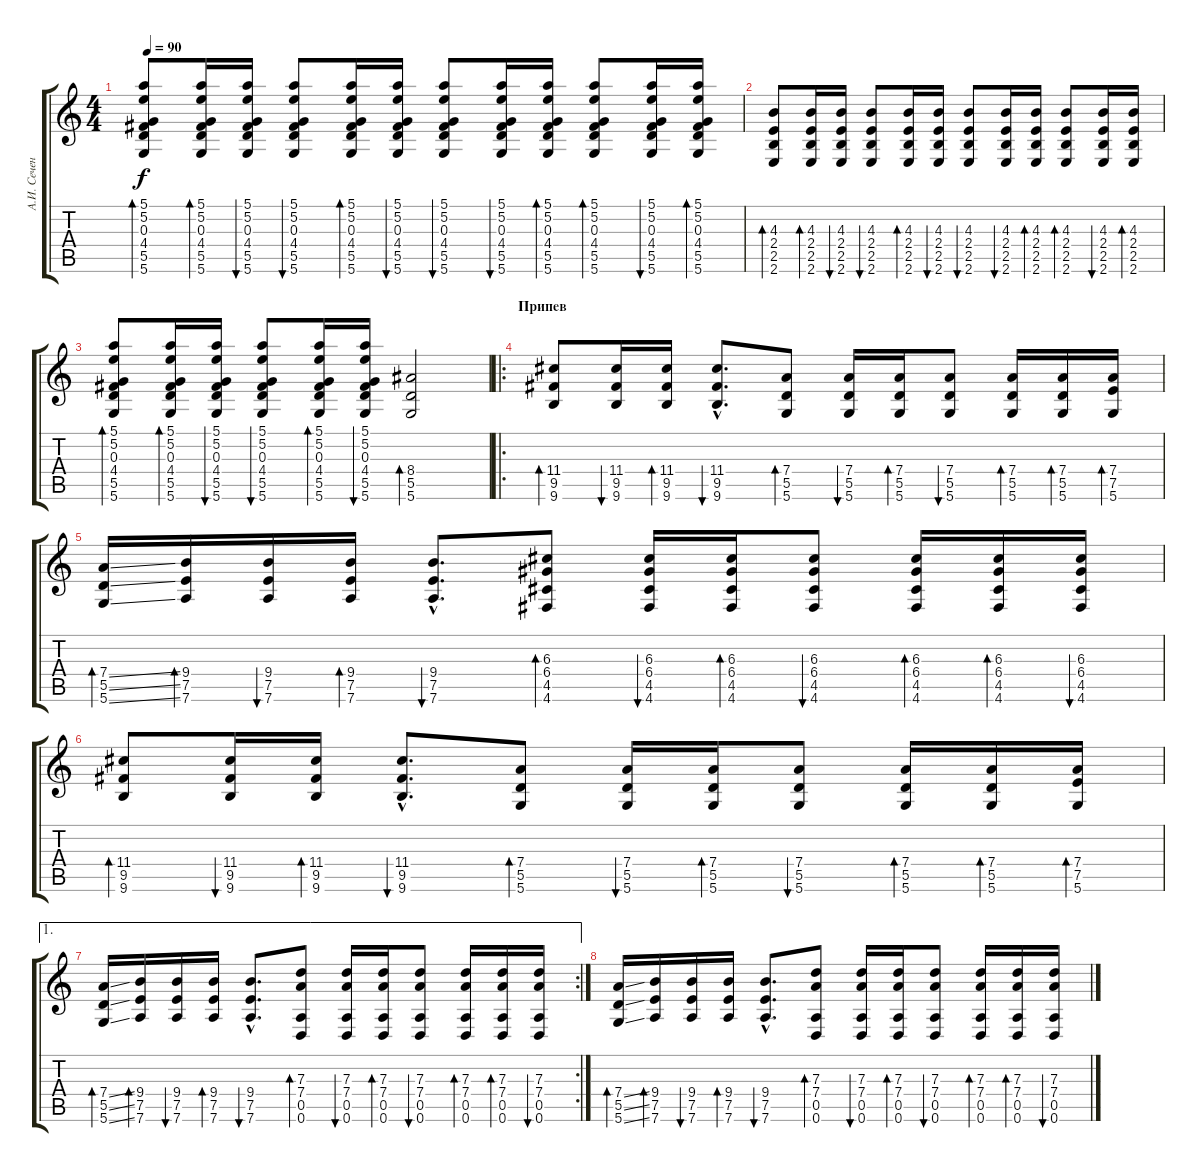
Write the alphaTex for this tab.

\track ("А.И. Сеченых" "А.И. Сечен") {instrument acousticguitarsteel}
\staff {score tabs}
\tuning (E4 B3 G3 D3 A2 D2) {hide}
\ts (4 4)
\tempo 90
\clef g2
\ks c
(5.1 5.2 0.3 4.4 5.5 5.6).8{bd 60 dy f} (5.1 5.2 0.3 4.4 5.5 5.6).16{bd 60} (5.1 5.2 0.3 4.4 5.5 5.6).16{bu 60} (5.1 5.2 0.3 4.4 5.5 5.6).8{bu 60} (5.1 5.2 0.3 4.4 5.5 5.6).16{bd 60} (5.1 5.2 0.3 4.4 5.5 5.6).16{bu 60} (5.1 5.2 0.3 4.4 5.5 5.6).8{bu 60} (5.1 5.2 0.3 4.4 5.5 5.6).16{bu 60} (5.1 5.2 0.3 4.4 5.5 5.6).16{bd 60} (5.1 5.2 0.3 4.4 5.5 5.6).8{bd 60} (5.1 5.2 0.3 4.4 5.5 5.6).16{bu 60} (5.1 5.2 0.3 4.4 5.5 5.6).16{bd 60} |
(4.3 2.4 2.5 2.6).8{bd 60} (4.3 2.4 2.5 2.6).16{bd 60} (4.3 2.4 2.5 2.6).16{bu 60} (4.3 2.4 2.5 2.6).8{bu 60} (4.3 2.4 2.5 2.6).16{bd 60} (4.3 2.4 2.5 2.6).16{bu 60} (4.3 2.4 2.5 2.6).8{bu 60} (4.3 2.4 2.5 2.6).16{bu 60} (4.3 2.4 2.5 2.6).16{bd 60} (4.3 2.4 2.5 2.6).8{bd 60} (4.3 2.4 2.5 2.6).16{bu 60} (4.3 2.4 2.5 2.6).16{bd 60} |
(5.1 5.2 0.3 4.4 5.5 5.6).8{bd 60} (5.1 5.2 0.3 4.4 5.5 5.6).16{bd 60} (5.1 5.2 0.3 4.4 5.5 5.6).16{bu 60} (5.1 5.2 0.3 4.4 5.5 5.6).8{bu 60} (5.1 5.2 0.3 4.4 5.5 5.6).16{bd 60} (5.1 5.2 0.3 4.4 5.5 5.6).16{bu 60} (8.4 5.5 5.6).2{bd 60} |
\ro
\section ("" "Припев")
(11.4 9.5 9.6).8{bd 60} (11.4 9.5 9.6).16{bu 60} (11.4 9.5 9.6).16{bd 60} (11.4{hac} 9.5{hac} 9.6{hac}).8{d bu 60} (7.4 5.5 5.6).8{bd 60} (7.4 5.5 5.6).16{bu 60} (7.4 5.5 5.6).16{bd 60} (7.4 5.5 5.6).8{bu 60} (7.4 5.5 5.6).16{bd 60} (7.4 5.5 5.6).16{bd 60} (7.4 7.5 5.6).16{bd 60} |
(7.4{ss} 5.5{ss} 5.6{ss}).16{bd 60} (9.4 7.5 7.6).16{bd 60} (9.4 7.5 7.6).16{bu 60} (9.4 7.5 7.6).16{bd 60} (9.4{hac} 7.5{hac} 7.6{hac}).8{d bu 60} (6.3 6.4 4.5 4.6).8{bd 60} (6.3 6.4 4.5 4.6).16{bu 60} (6.3 6.4 4.5 4.6).16{bd 60} (6.3 6.4 4.5 4.6).8{bu 60} (6.3 6.4 4.5 4.6).16{bd 60} (6.3 6.4 4.5 4.6).16{bd 60} (6.3 6.4 4.5 4.6).16{bu 60} |
(11.4 9.5 9.6).8{bd 60} (11.4 9.5 9.6).16{bu 60} (11.4 9.5 9.6).16{bd 60} (11.4{hac} 9.5{hac} 9.6{hac}).8{d bu 60} (7.4 5.5 5.6).8{bd 60} (7.4 5.5 5.6).16{bu 60} (7.4 5.5 5.6).16{bd 60} (7.4 5.5 5.6).8{bu 60} (7.4 5.5 5.6).16{bd 60} (7.4 5.5 5.6).16{bd 60} (7.4 7.5 5.6).16{bd 60} |
\ae 1
\rc 2
(7.4{ss} 5.5{ss} 5.6{ss}).16{bd 60} (9.4 7.5 7.6).16{bd 60} (9.4 7.5 7.6).16{bu 60} (9.4 7.5 7.6).16{bd 60} (9.4{hac} 7.5{hac} 7.6{hac}).8{d bu 60} (7.3 7.4 0.5 0.6).8{bd 60} (7.3 7.4 0.5 0.6).16{bu 60} (7.3 7.4 0.5 0.6).16{bd 60} (7.3 7.4 0.5 0.6).8{bu 60} (7.3 7.4 0.5 0.6).16{bd 60} (7.3 7.4 0.5 0.6).16{bd 60} (7.3 7.4 0.5 0.6).16{bu 60} |
(7.4{ss} 5.5{ss} 5.6{ss}).16{bd 60} (9.4 7.5 7.6).16{bd 60} (9.4 7.5 7.6).16{bu 60} (9.4 7.5 7.6).16{bd 60} (9.4{hac} 7.5{hac} 7.6{hac}).8{d bu 60} (7.3 7.4 0.5 0.6).8{bd 60} (7.3 7.4 0.5 0.6).16{bu 60} (7.3 7.4 0.5 0.6).16{bd 60} (7.3 7.4 0.5 0.6).8{bu 60} (7.3 7.4 0.5 0.6).16{bd 60} (7.3 7.4 0.5 0.6).16{bd 60} (7.3 7.4 0.5 0.6).16{bu 60}
